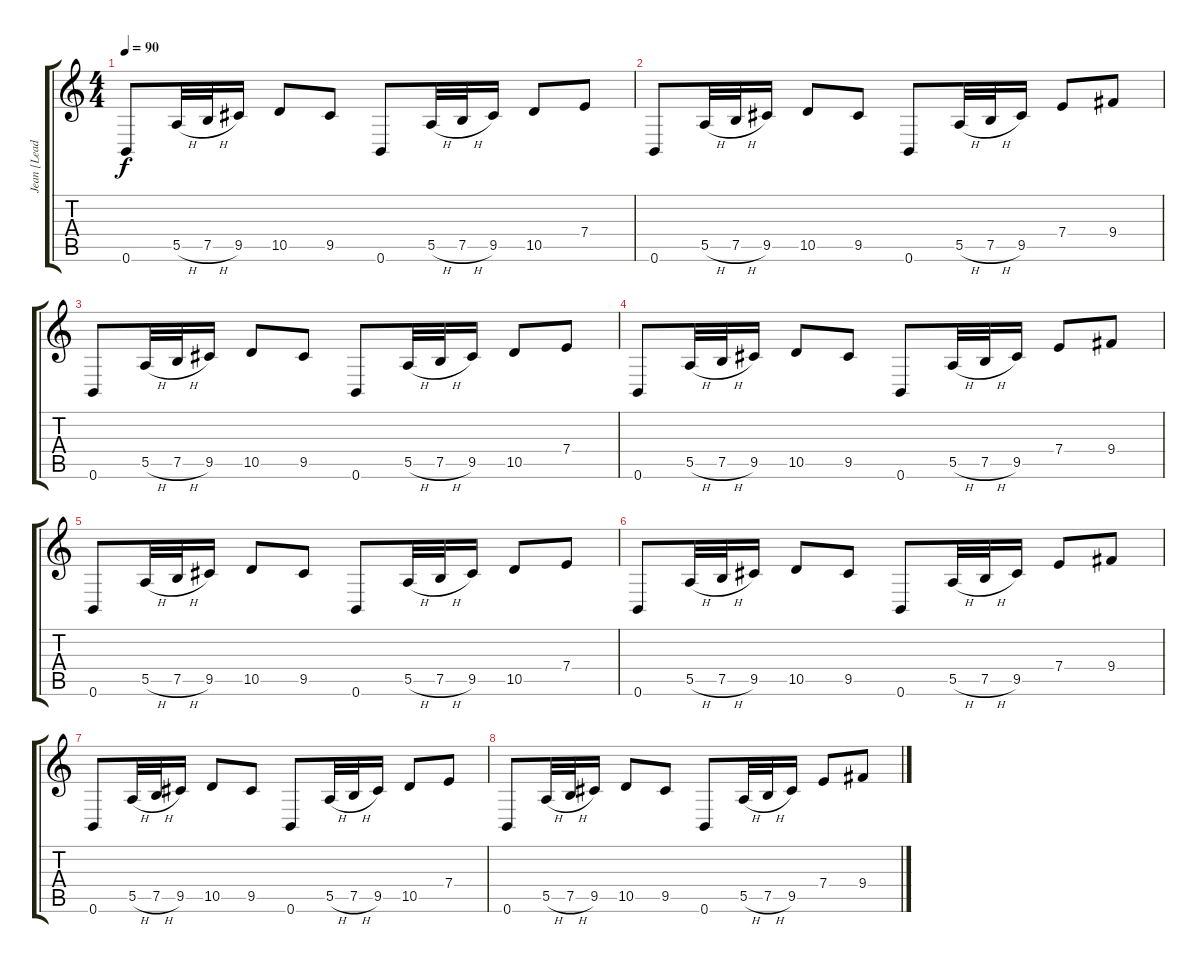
\track ("Jean [Lead]" "Jean [Lead") {instrument distortionguitar}
\staff {score tabs}
\tuning (B3 Gb3 D3 A2 E2 B1) {hide}
\ts (4 4)
\tempo 90
\clef g2
\ks c
0.6.8{dy f} 5.5{h}.32 7.5{h}.32 9.5.16 10.5.8 9.5.8 0.6.8 5.5{h}.32 7.5{h}.32 9.5.16 10.5.8 7.4.8 |
0.6.8 5.5{h}.32 7.5{h}.32 9.5.16 10.5.8 9.5.8 0.6.8 5.5{h}.32 7.5{h}.32 9.5.16 7.4.8 9.4.8 |
0.6.8 5.5{h}.32 7.5{h}.32 9.5.16 10.5.8 9.5.8 0.6.8 5.5{h}.32 7.5{h}.32 9.5.16 10.5.8 7.4.8 |
0.6.8 5.5{h}.32 7.5{h}.32 9.5.16 10.5.8 9.5.8 0.6.8 5.5{h}.32 7.5{h}.32 9.5.16 7.4.8 9.4.8 |
0.6.8 5.5{h}.32 7.5{h}.32 9.5.16 10.5.8 9.5.8 0.6.8 5.5{h}.32 7.5{h}.32 9.5.16 10.5.8 7.4.8 |
0.6.8 5.5{h}.32 7.5{h}.32 9.5.16 10.5.8 9.5.8 0.6.8 5.5{h}.32 7.5{h}.32 9.5.16 7.4.8 9.4.8 |
0.6.8 5.5{h}.32 7.5{h}.32 9.5.16 10.5.8 9.5.8 0.6.8 5.5{h}.32 7.5{h}.32 9.5.16 10.5.8 7.4.8 |
0.6.8 5.5{h}.32 7.5{h}.32 9.5.16 10.5.8 9.5.8 0.6.8 5.5{h}.32 7.5{h}.32 9.5.16 7.4.8 9.4.8
